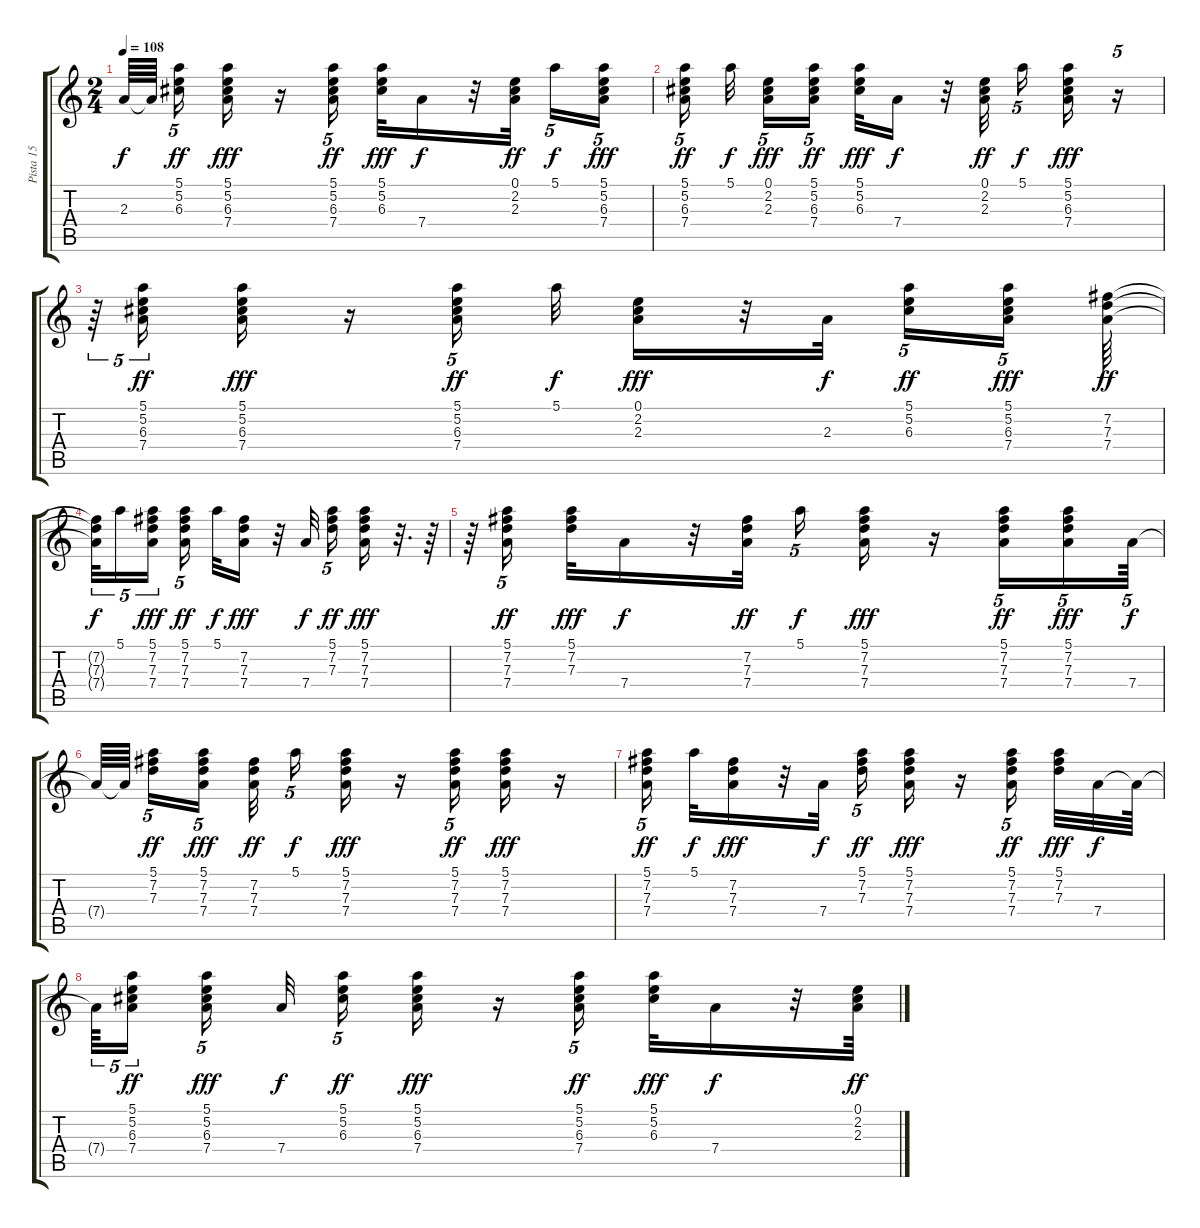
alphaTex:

\track ("Pista 15" "Pista 15") {instrument electricguitarclean}
\staff {score tabs}
\tuning (E4 B3 G3 D3 A2 E2) {hide}
\ts (2 4)
\tempo 108
\clef g2
\ks c
2.3{t}.64{dy f} 2.3{t}.64 (5.1 5.2 6.3).16{tu (5 4) dy ff} (5.1 5.2 6.3 7.4).16{dy fff} r.16 (5.1 5.2 6.3 7.4).16{tu (5 4) dy ff} (5.1 5.2 6.3).32{dy fff} 7.4.16{dy f} r.32 (0.1 2.2 2.3).32{dy ff} 5.1.16{tu (5 4) dy f} (5.1 5.2 6.3 7.4).16{tu (5 4) dy fff} |
(5.1 5.2 6.3 7.4).16{tu (5 4) dy ff} 5.1.32{dy f} (0.1 2.2 2.3).16{tu (5 4) dy fff} (5.1 5.2 6.3 7.4).16{tu (5 4) dy ff} (5.1 5.2 6.3).32{dy fff} 7.4.16{dy f} r.32 (0.1 2.2 2.3).32{dy ff} 5.1.16{tu (5 4) dy f} (5.1 5.2 6.3 7.4).16{dy fff} r.16{tu (5 4)} |
r.64{tu (5 4)} (5.1 5.2 6.3 7.4).16{tu (5 4) dy ff} (5.1 5.2 6.3 7.4).16{dy fff} r.16 (5.1 5.2 6.3 7.4).16{tu (5 4) dy ff} 5.1.32{dy f} (0.1 2.2 2.3).16{dy fff} r.32 2.3.32{dy f} (5.1 5.2 6.3).16{tu (5 4) dy ff} (5.1 5.2 6.3 7.4).16{tu (5 4) dy fff} (7.2 7.3 7.4).64{dy ff} |
(7.2{t} 7.3{t} 7.4{t}).32{tu (5 4) dy f} 5.1.16{tu (5 4)} (5.1 7.2 7.3 7.4).16{tu (5 4) dy fff} (5.1 7.2 7.3 7.4).16{tu (5 4) dy ff} 5.1.32{dy f} (7.2 7.3 7.4).16{dy fff} r.32 7.4.32{dy f} (5.1 7.2 7.3).16{tu (5 4) dy ff} (5.1 7.2 7.3 7.4).16{dy fff} r.32{d} r.64 |
r.64 (5.1 7.2 7.3 7.4).16{tu (5 4) dy ff} (5.1 7.2 7.3).32{dy fff} 7.4.16{dy f} r.32 (7.2 7.3 7.4).32{dy ff} 5.1.16{tu (5 4) dy f} (5.1 7.2 7.3 7.4).16{dy fff} r.16 (5.1 7.2 7.3 7.4).16{tu (5 4) dy ff} (5.1 7.2 7.3 7.4).16{tu (5 4) dy fff} 7.4.64{tu (5 4) dy f} |
7.4{t}.64 7.4{t}.64 (5.1 7.2 7.3).16{tu (5 4) dy ff} (5.1 7.2 7.3 7.4).16{tu (5 4) dy fff} (7.2 7.3 7.4).32{dy ff} 5.1.16{tu (5 4) dy f} (5.1 7.2 7.3 7.4).16{dy fff} r.16 (5.1 7.2 7.3 7.4).16{tu (5 4) dy ff} (5.1 7.2 7.3 7.4).16{dy fff} r.16 |
(5.1 7.2 7.3 7.4).16{tu (5 4) dy ff} 5.1.32{dy f} (7.2 7.3 7.4).16{dy fff} r.32 7.4.32{dy f} (5.1 7.2 7.3).16{tu (5 4) dy ff} (5.1 7.2 7.3 7.4).16{dy fff} r.16 (5.1 7.2 7.3 7.4).16{tu (5 4) dy ff} (5.1 7.2 7.3).32{dy fff} 7.4.32{dy f} 7.4{t}.64 |
7.4{t}.64{tu (5 4)} (5.1 5.2 6.3 7.4).16{tu (5 4) dy ff} (5.1 5.2 6.3 7.4).16{tu (5 4) dy fff} 7.4.32{dy f} (5.1 5.2 6.3).16{tu (5 4) dy ff} (5.1 5.2 6.3 7.4).16{dy fff} r.16 (5.1 5.2 6.3 7.4).16{tu (5 4) dy ff} (5.1 5.2 6.3).32{dy fff} 7.4.16{dy f} r.32 (0.1 2.2 2.3).64{dy ff}
